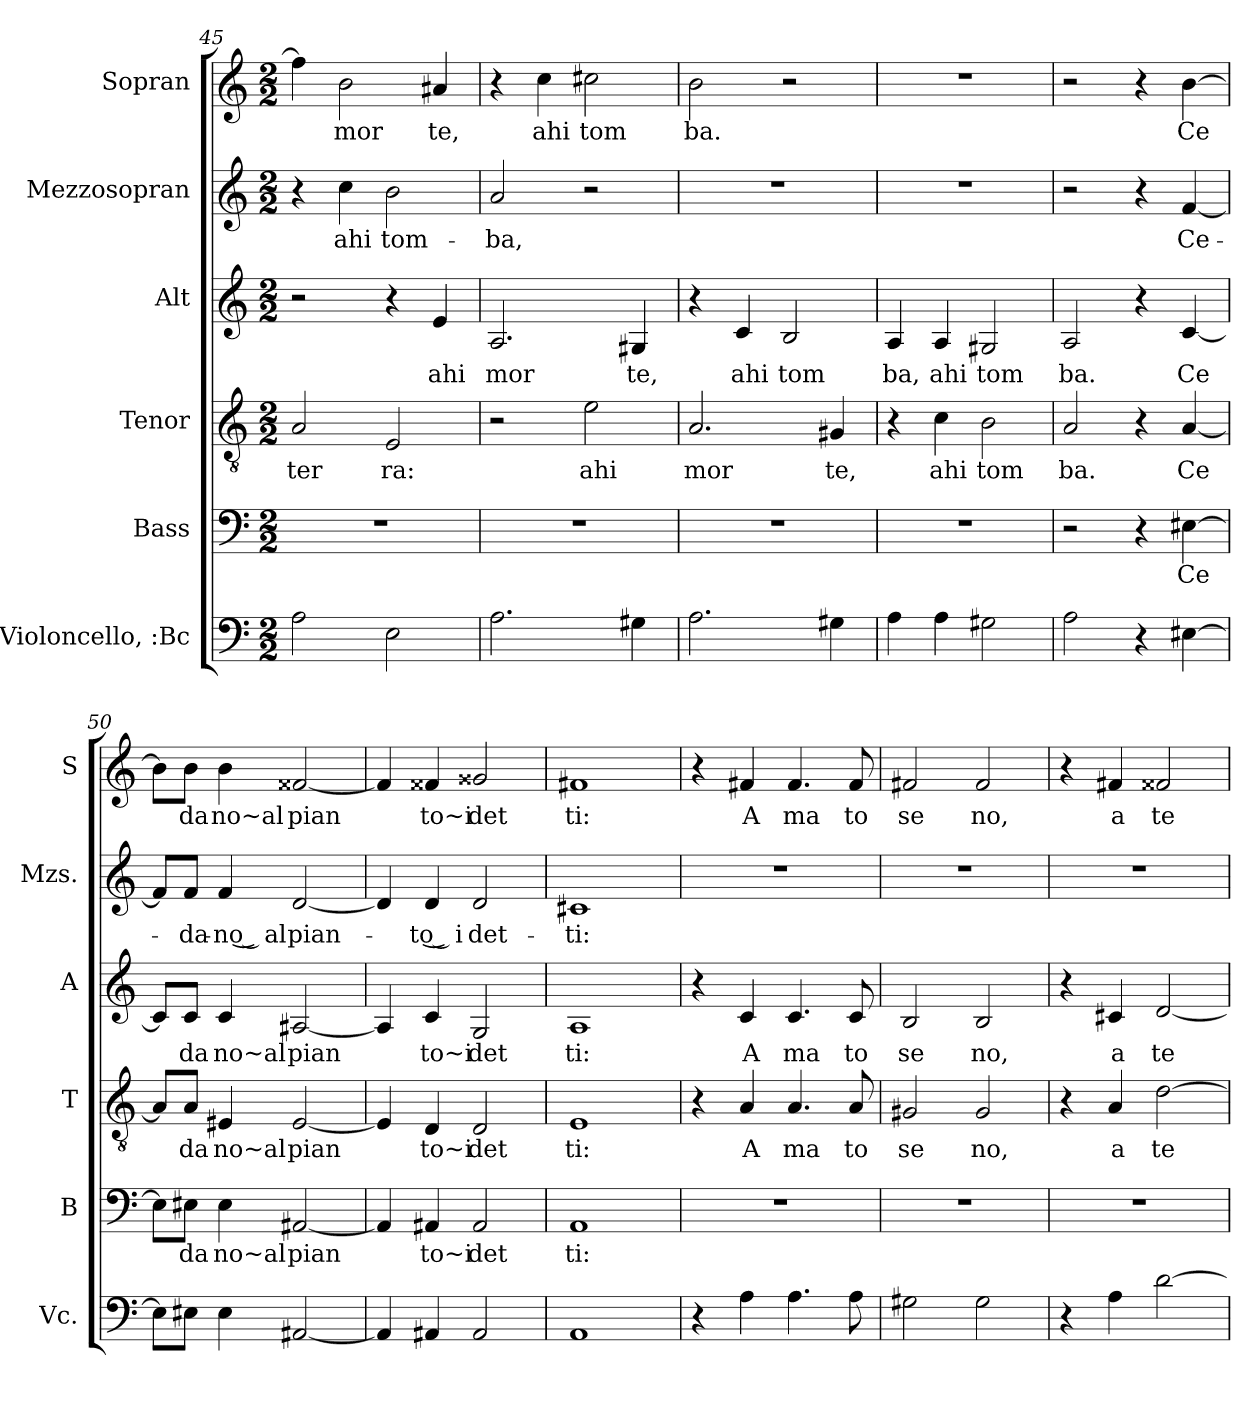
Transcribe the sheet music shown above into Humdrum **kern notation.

**kern	**kern	**text	**kern	**text	**kern	**text	**kern	**text	**kern	**text
*part6	*part5	*part5	*part4	*part4	*part3	*part3	*part2	*part2	*part1	*part1
*staff6	*staff5	*staff5	*staff4	*staff4	*staff3	*staff3	*staff2	*staff2	*staff1	*staff1
*I"Violoncello, :Bc	*I"Bass	*	*I"Tenor	*	*I"Alt	*	*I"Mezzosopran	*	*I"Sopran	*
*I'Vc.	*I'B	*	*I'T	*	*I'A	*	*I'Mzs.	*	*I'S	*
*clefF4	*clefF4	*	*clefGv2	*	*clefG2	*	*clefG2	*	*clefG2	*
*k[]	*k[]	*	*k[]	*	*k[]	*	*k[]	*	*k[]	*
*M2/2	*M2/2	*	*M2/2	*	*M2/2	*	*M2/2	*	*M2/2	*
=45	=45	=45	=45	=45	=45	=45	=45	=45	=45	=45
!	!	!	!	!LO:LY:b	!	!	!	!	!	!
2A\	1r	.	2A/	ter	2r	.	4r	.	4ff#\]	.
!	!	!	!	!	!	!	!	!LO:LY:b	!	!LO:LY:b
.	.	.	.	.	.	.	4cc\	ahi	2b\	mor
!	!	!	!	!LO:LY:b	!	!	!	!LO:LY:b	!	!
2E\	.	.	2E/	ra:	4r	.	2b\	tom-	.	.
!	!	!	!	!	!	!LO:LY:b	!	!	!	!LO:LY:b
.	.	.	.	.	4e/	ahi	.	.	4a#X/	te,
!!LO:LB:g=z
=46	=46	=46	=46	=46	=46	=46	=46	=46	=46	=46
!	!	!	!	!	!	!LO:LY:b	!	!LO:LY:b	!	!
2.A\	1r	.	2r	.	2.A/	mor	2a/	-ba,	4r	.
!	!	!	!	!	!	!	!	!	!	!LO:LY:b
.	.	.	.	.	.	.	.	.	4cc\	ahi
!	!	!	!	!LO:LY:b	!	!	!	!	!	!LO:LY:b
.	.	.	2e\	ahi	.	.	2r	.	2cc#X\	tom
!	!	!	!	!	!	!LO:LY:b	!	!	!	!
4G#X\	.	.	.	.	4G#X/	te,	.	.	.	.
=47	=47	=47	=47	=47	=47	=47	=47	=47	=47	=47
!	!	!	!	!LO:LY:b	!	!	!	!	!	!LO:LY:b
2.A\	1r	.	2.A/	mor	4r	.	1r	.	2b\	ba.
!	!	!	!	!	!	!LO:LY:b	!	!	!	!
.	.	.	.	.	4c/	ahi	.	.	.	.
!	!	!	!	!	!	!LO:LY:b	!	!	!	!
.	.	.	.	.	2B/	tom	.	.	2r	.
!	!	!	!	!LO:LY:b	!	!	!	!	!	!
4G#X\	.	.	4G#X/	te,	.	.	.	.	.	.
=48	=48	=48	=48	=48	=48	=48	=48	=48	=48	=48
!	!	!	!	!	!	!LO:LY:b	!	!	!	!
4A\	1r	.	4r	.	4A/	ba,	1r	.	1r	.
!	!	!	!	!LO:LY:b	!	!LO:LY:b	!	!	!	!
4A\	.	.	4c\	ahi	4A/	ahi	.	.	.	.
!	!	!	!	!LO:LY:b	!	!LO:LY:b	!	!	!	!
2G#X\	.	.	2B\	tom	2G#X/	tom	.	.	.	.
=49	=49	=49	=49	=49	=49	=49	=49	=49	=49	=49
!	!	!	!	!LO:LY:b	!	!LO:LY:b	!	!	!	!
2A\	2r	.	2A/	ba.	2A/	ba.	2r	.	2r	.
4r	4r	.	4r	.	4r	.	4r	.	4r	.
!	!	!LO:LY:b	!	!LO:LY:b	!	!LO:LY:b	!	!LO:LY:b	!	!LO:LY:b
[4E#X\	[4E#X\	Ce	[4A/	Ce	[4c/	Ce	[4f/	Ce-	[4b\	Ce
=50	=50	=50	=50	=50	=50	=50	=50	=50	=50	=50
8E#\L]	8E#\L]	.	8A/L]	.	8c/L]	.	8f/L]	.	8b\L]	.
!	!	!LO:LY:b	!	!LO:LY:b	!	!LO:LY:b	!	!LO:LY:b	!	!LO:LY:b
8E#X\J	8E#X\J	da	8A/J	da	8c/J	da	8f/J	-da-	8b\J	da
!	!	!LO:LY:b	!	!LO:LY:b	!	!LO:LY:b	!	!LO:LY:b	!	!LO:LY:b
4E#\	4E#\	no~al	4E#X/	no~al	4c/	no~al	4f/	-no͜ al	4b\	no~al
!	!	!LO:LY:b	!	!LO:LY:b	!	!LO:LY:b	!	!LO:LY:b	!	!LO:LY:b
[2AA#X/	[2AA#X/	pian	[2E#/	pian	[2A#X/	pian	[2d/	pian-	[2f##X/	pian
=51	=51	=51	=51	=51	=51	=51	=51	=51	=51	=51
4AA#/]	4AA#/]	.	4E#/]	.	4A#/]	.	4d/]	.	4f##/]	.
!	!	!LO:LY:b	!	!LO:LY:b	!	!LO:LY:b	!	!LO:LY:b	!	!LO:LY:b
4AA#X/	4AA#X/	to~i	4D/	to~i	4c/	to~i	4d/	-to͜ i	4f##X/	to~i
!	!	!LO:LY:b	!	!LO:LY:b	!	!LO:LY:b	!	!LO:LY:b	!	!LO:LY:b
2AA#/	2AA#/	det	2D/	det	2G/	det	2d/	det-	2g##X/	det
=52	=52	=52	=52	=52	=52	=52	=52	=52	=52	=52
!	!	!LO:LY:b	!	!LO:LY:b	!	!LO:LY:b	!	!LO:LY:b	!	!LO:LY:b
1AA	1AA	ti:	1E	ti:	1A	ti:	1c#X	-ti:	1f#X	ti:
!!LO:PB:g=z
=53	=53	=53	=53	=53	=53	=53	=53	=53	=53	=53
4r	1r	.	4r	.	4r	.	1r	.	4r	.
!	!	!	!	!LO:LY:b	!	!LO:LY:b	!	!	!	!LO:LY:b
4A\	.	.	4A/	A	4c/	A	.	.	4f#X/	A
!	!	!	!	!LO:LY:b	!	!LO:LY:b	!	!	!	!LO:LY:b
4.A\	.	.	4.A/	ma	4.c/	ma	.	.	4.f#/	ma
!	!	!	!	!LO:LY:b	!	!LO:LY:b	!	!	!	!LO:LY:b
8A\	.	.	8A/	to	8c/	to	.	.	8f#/	to
=54	=54	=54	=54	=54	=54	=54	=54	=54	=54	=54
!	!	!	!	!LO:LY:b	!	!LO:LY:b	!	!	!	!LO:LY:b
2G#X\	1r	.	2G#X/	se	2B/	se	1r	.	2f#X/	se
!	!	!	!	!LO:LY:b	!	!LO:LY:b	!	!	!	!LO:LY:b
2G#\	.	.	2G#/	no,	2B/	no,	.	.	2f#/	no,
=55	=55	=55	=55	=55	=55	=55	=55	=55	=55	=55
4r	1r	.	4r	.	4r	.	1r	.	4r	.
!	!	!	!	!LO:LY:b	!	!LO:LY:b	!	!	!	!LO:LY:b
4A\	.	.	4A/	a	4c#X/	a	.	.	4f#X/	a
!	!	!	!	!LO:LY:b	!	!LO:LY:b	!	!	!	!LO:LY:b
[2d\	.	.	[2d\	te	[2d/	te	.	.	2f##X/	te
=	=	=	=	=	=	=	=	=	=	=
*-	*-	*-	*-	*-	*-	*-	*-	*-	*-	*-
